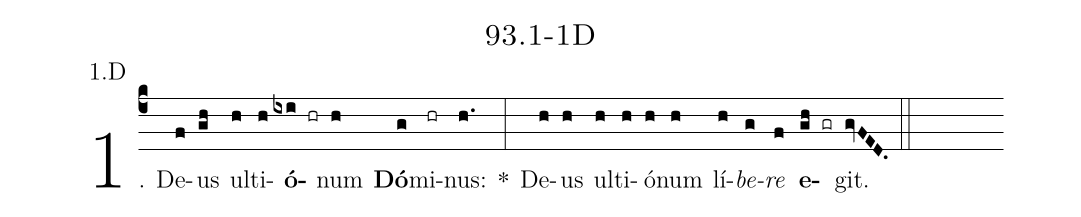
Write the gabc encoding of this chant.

name: 93.1-1D;
annotation: 1.D;
%%
(c4)1. De(f)us(gh) ul(h)ti(h)<b>ó</b>(ixi hr)num(h) <b>Dó</b>(g)mi(hr)nus:(h.) *(:) De(h)us(h) ul(h)ti(h)ó(h)num(h) lí(h)<i>be</i>(g)<i>re</i>(f) <b>e</b>(gh gr)git.(gvFED.) (::)


%E(h) u(h) o(g) u(f) a(gh) e.(gvFED.) (::)
